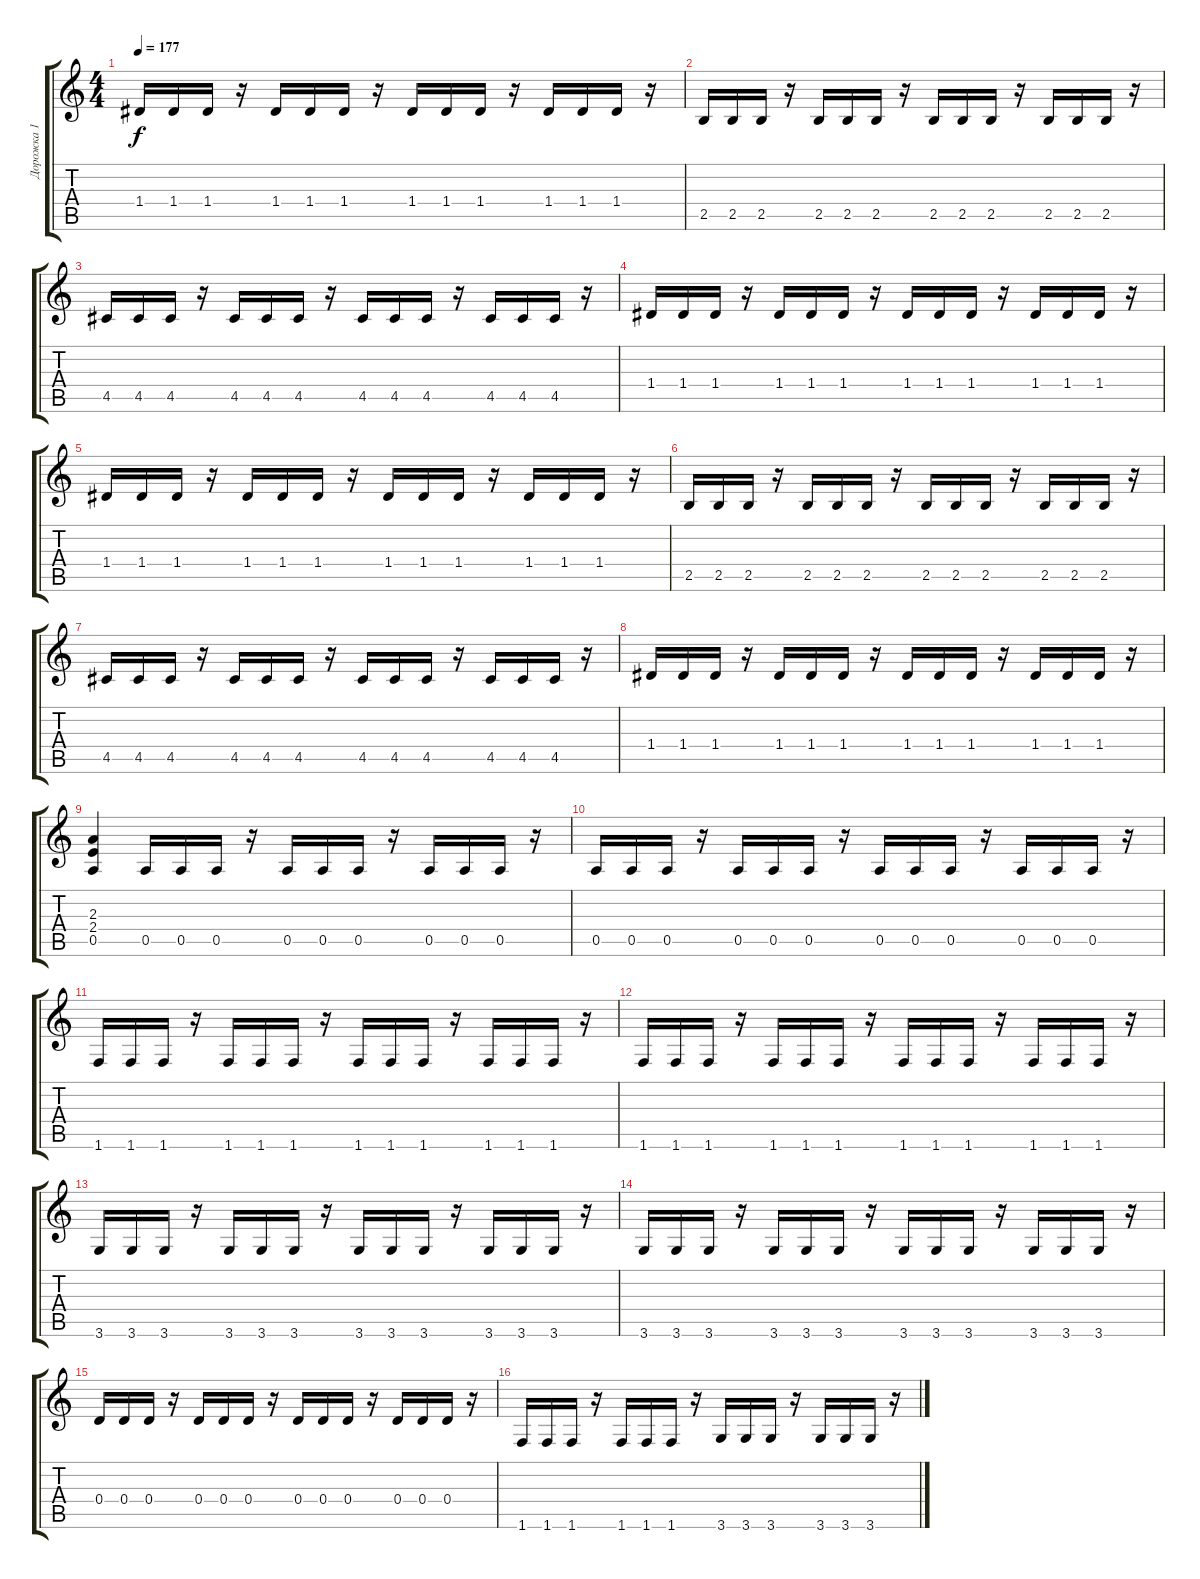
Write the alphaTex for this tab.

\track ("Дорожка 1" "Дорожка 1") {instrument distortionguitar}
\staff {score tabs}
\tuning (E4 B3 G3 D3 A2 E2) {hide}
\ts (4 4)
\tempo 177
\clef g2
\ks c
1.4.16{dy f} 1.4.16 1.4.16 r.16 1.4.16 1.4.16 1.4.16 r.16 1.4.16 1.4.16 1.4.16 r.16 1.4.16 1.4.16 1.4.16 r.16 |
2.5.16 2.5.16 2.5.16 r.16 2.5.16 2.5.16 2.5.16 r.16 2.5.16 2.5.16 2.5.16 r.16 2.5.16 2.5.16 2.5.16 r.16 |
4.5.16 4.5.16 4.5.16 r.16 4.5.16 4.5.16 4.5.16 r.16 4.5.16 4.5.16 4.5.16 r.16 4.5.16 4.5.16 4.5.16 r.16 |
1.4.16 1.4.16 1.4.16 r.16 1.4.16 1.4.16 1.4.16 r.16 1.4.16 1.4.16 1.4.16 r.16 1.4.16 1.4.16 1.4.16 r.16 |
1.4.16 1.4.16 1.4.16 r.16 1.4.16 1.4.16 1.4.16 r.16 1.4.16 1.4.16 1.4.16 r.16 1.4.16 1.4.16 1.4.16 r.16 |
2.5.16 2.5.16 2.5.16 r.16 2.5.16 2.5.16 2.5.16 r.16 2.5.16 2.5.16 2.5.16 r.16 2.5.16 2.5.16 2.5.16 r.16 |
4.5.16 4.5.16 4.5.16 r.16 4.5.16 4.5.16 4.5.16 r.16 4.5.16 4.5.16 4.5.16 r.16 4.5.16 4.5.16 4.5.16 r.16 |
1.4.16 1.4.16 1.4.16 r.16 1.4.16 1.4.16 1.4.16 r.16 1.4.16 1.4.16 1.4.16 r.16 1.4.16 1.4.16 1.4.16 r.16 |
(2.3 2.4 0.5).4 0.5.16 0.5.16 0.5.16 r.16 0.5.16 0.5.16 0.5.16 r.16 0.5.16 0.5.16 0.5.16 r.16 |
0.5.16 0.5.16 0.5.16 r.16 0.5.16 0.5.16 0.5.16 r.16 0.5.16 0.5.16 0.5.16 r.16 0.5.16 0.5.16 0.5.16 r.16 |
1.6.16 1.6.16 1.6.16 r.16 1.6.16 1.6.16 1.6.16 r.16 1.6.16 1.6.16 1.6.16 r.16 1.6.16 1.6.16 1.6.16 r.16 |
1.6.16 1.6.16 1.6.16 r.16 1.6.16 1.6.16 1.6.16 r.16 1.6.16 1.6.16 1.6.16 r.16 1.6.16 1.6.16 1.6.16 r.16 |
3.6.16 3.6.16 3.6.16 r.16 3.6.16 3.6.16 3.6.16 r.16 3.6.16 3.6.16 3.6.16 r.16 3.6.16 3.6.16 3.6.16 r.16 |
3.6.16 3.6.16 3.6.16 r.16 3.6.16 3.6.16 3.6.16 r.16 3.6.16 3.6.16 3.6.16 r.16 3.6.16 3.6.16 3.6.16 r.16 |
0.4.16 0.4.16 0.4.16 r.16 0.4.16 0.4.16 0.4.16 r.16 0.4.16 0.4.16 0.4.16 r.16 0.4.16 0.4.16 0.4.16 r.16 |
1.6.16 1.6.16 1.6.16 r.16 1.6.16 1.6.16 1.6.16 r.16 3.6.16 3.6.16 3.6.16 r.16 3.6.16 3.6.16 3.6.16 r.16
